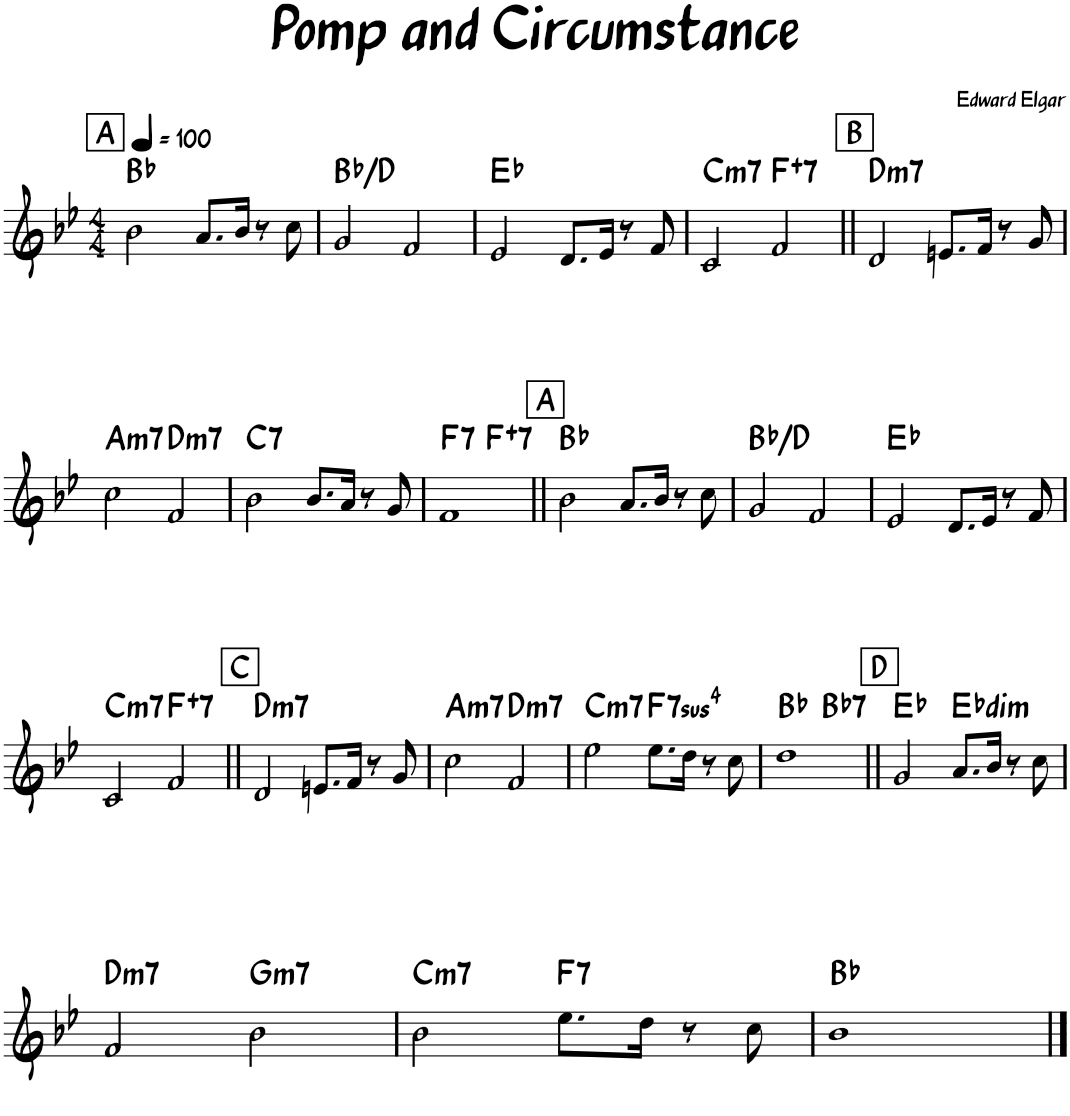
**kern	**harte
*part1	*part1
*staff1	*
*I"Piano	*
*I'Pno.	*
*clefG2	*
*k[b-e-]	*
*M4/4	*
*MM100	*
!!LO:REH:place=s1:a:B:rj:fs=14:t=A
=1	=1
2b-\	Bb:maj
8.a/L	.
16b-/Jk	.
8r	.
8cc\	.
=2	=2
2g/	Bb:maj/3
2f/	.
=3	=3
2e-/	Eb:maj
8.d/L	.
16e-/Jk	.
8r	.
8f/	.
=4	=4
!	!LO:H:kt=m7
2c/	C:min7
!	!LO:H:kt=7
2f/	F:aug(b7)
!!LO:REH:place=s1:a:B:rj:fs=14:t=B
=5||	=5||
!	!LO:H:kt=m7
2d/	D:min7
8.en/L	.
16f/Jk	.
8r	.
8g/	.
!!LO:LB:g=z
=6	=6
!	!LO:H:kt=m7
2cc\	A:min7
!	!LO:H:kt=m7
2f/	D:min7
=7	=7
!	!LO:H:kt=7
2b-\	C:7
8.b-/L	.
16a/Jk	.
8r	.
8g/	.
=8	=8
!	!LO:H:kt=7
*^	*
1f	2ryy	F:7
!	!	!LO:H:kt=7
.	2ryy	F:aug(b7)
*v	*v	*
!!LO:REH:place=s1:a:B:rj:fs=14:t=A
=9||	=9||
2b-\	Bb:maj
8.a/L	.
16b-/Jk	.
8r	.
8cc\	.
=10	=10
2g/	Bb:maj/3
2f/	.
=11	=11
2e-/	Eb:maj
8.d/L	.
16e-/Jk	.
8r	.
8f/	.
!!LO:LB:g=z
=12	=12
!	!LO:H:kt=m7
2c/	C:min7
!	!LO:H:kt=7
2f/	F:aug(b7)
!!LO:REH:place=s1:a:B:rj:fs=14:t=C
=13||	=13||
!	!LO:H:kt=m7
2d/	D:min7
8.en/L	.
16f/Jk	.
8r	.
8g/	.
=14	=14
!	!LO:H:kt=m7
2cc\	A:min7
!	!LO:H:kt=m7
2f/	D:min7
=15	=15
!	!LO:H:kt=m7
2ee-\	C:min7
!	!LO:H:kt=74
8.ee-\L	F:sus4(7)
16dd\Jk	.
8r	.
8cc\	.
=16	=16
*^	*
1dd	2ryy	Bb:maj
!	!	!LO:H:kt=7
.	2ryy	Bb:7
*v	*v	*
!!LO:REH:place=s1:a:B:rj:fs=14:t=D
=17||	=17||
2g/	Eb:maj
!	!LO:H:kt=dim
8.a/L	Eb:dim
16b-/Jk	.
8r	.
8cc\	.
!!LO:LB:g=z
=18	=18
!	!LO:H:kt=m7
2f/	D:min7
!	!LO:H:kt=m7
2b-\	G:min7
=19	=19
!	!LO:H:kt=m7
2b-\	C:min7
!	!LO:H:kt=7
8.ee-\L	F:7
16dd\Jk	.
8r	.
8cc\	.
=20	=20
1b-	Bb:maj
==	==
*-	*-
